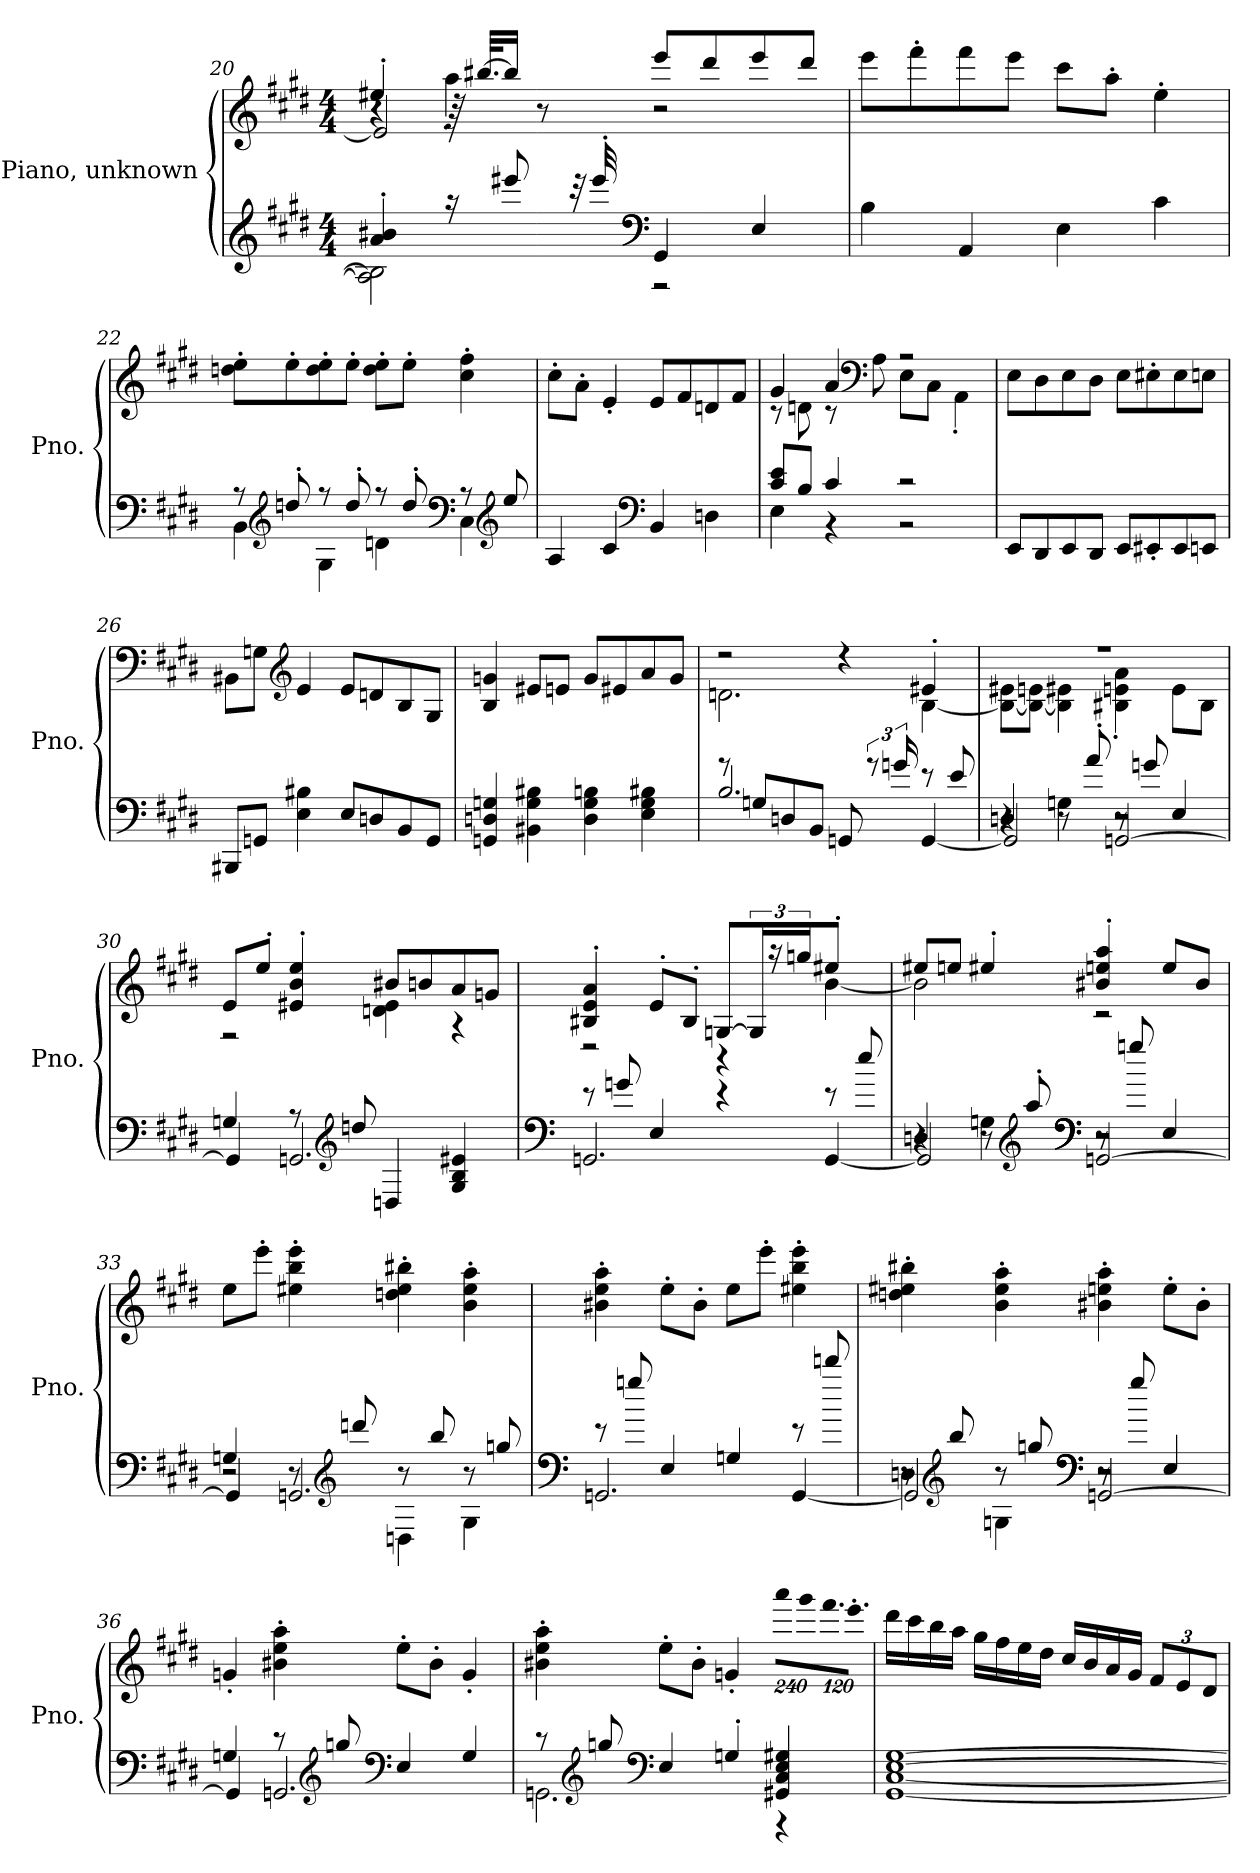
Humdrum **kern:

**kern	**kern
*part1	*part1
*staff2	*staff1
*I"Piano, unknown	*
*I'Pno.	*
*clefG2	*clefG2
*k[f#c#g#d#]	*k[f#c#g#d#]
*M4/4	*M4/4
=20	=20
*^	*^
*	*	*	*^
4a/' 4b#X/'	2A\] 2B#\]	4ee#X'/	4r	2e#/]
16r	.	64r	4aa'\	.
.	.	[32.bb#X/KLL	.	.
8eee#X/	.	16bb#/JJ]	.	.
.	.	8r	.	.
32r	.	.	.	.
32eee#'/	.	.	.	.
*clefF4	*	*	*	*
4GG#/	2r	8eee/L	2r	2r
.	.	8ddd#/	.	.
4E/	.	8eee/	.	.
.	.	8ddd#/J	.	.
*v	*v	*	*	*
*	*v	*v	*v
=21	=21
4B\	8eee\L
.	8fff#'\
4AA/	8fff#\
.	8eee\J
4E\	8ccc#\L
.	8aa'\J
4c#\	4ee'\
!!LO:LB:g=z
=22	=22
*^	*
8r	4BB\	8ddn\' 8ee\'L
*clefG2	*	*
8ddn'/	.	8ee'\
8r	4G#\	8dd\' 8ee\'
8dd'/	.	8ee'\J
8r	4dn\	8dd\' 8ee\'L
8dd'/	.	8ee'\J
*clefF4	*	*
8r	4C#\	4cc#\' 4ff#\'
*clefG2	*	*
8ee/	.	.
*v	*v	*
=23	=23
4A/	8cc#'\L
.	8a'\J
4c#/	4e'/
*clefF4	*
4BB/	8e/L
.	8f#/
4Dn\	8dn/
.	8f#/J
=24	=24
*^	*^
8c#/ 8e/L	4E\	4g#/	8r
8B/J	.	.	8dn\
4c#/	4r	4a/	8r
*	*	*clefF4	*
.	.	.	8A\
2r	2r	2r	8E\L
.	.	.	8C#\J
.	.	.	4AA'\
*v	*v	*	*
*	*v	*v
!!LO:LB:g=z
=25	=25
8EE/L	8E\L
8DD#/	8D#\
8EE/	8E\
8DD#/J	8D#\J
8EE/L	8E\L
8EE#X'/	8E#X'\
8EE#/	8E#\
8EEn/J	8En\J
=26	=26
8BBB#X/L	8BB#X\L
8GGn/J	8Gn\J
*	*clefG2
4E\ 4B#X\	4e/
8E/L	8e/L
8Dn/	8dn/
8BB/	8B/
8GG/J	8G/J
=27	=27
4GGn/ 4Dn/ 4Gn/	4B/ 4gn/
4BB#X\ 4G\ 4B#X\	8e#X/L
.	8en/J
4D\ 4G\ 4Bn\	8g/L
.	8e#X/
4E\ 4G\ 4B#X\	8a/
.	8g/J
!!LO:LB:g=z
=28	=28
*^	*^
8r	2.B/	2r	2.dn\
8Gn/L	.	.	.
8Dn/	.	.	.
8BB/J	.	.	.
8GGn/	.	4r	.
12r	.	.	.
24gn/	.	.	.
8r	[4GG/	4e#X'/	[4B\
8e/	.	.	.
=29	=29	=29	=29
*	*^	*	*
4Dn/	4r	2GG/]	1r	8B\_ 8e#X\L
.	.	.	.	8B\_ 8en\J
8r	4Gn\	.	.	4B\] 4e#X\
8a'/	.	.	.	.
8r	2r	[2GGn/	.	4B#X\' 4en\' 4a\'
8gn/	.	.	.	.
4E/	.	.	.	8e\L
.	.	.	.	8B#\J
*	*v	*v	*	*
=30	=30	=30	=30
4Gn/	4GG/]	8e/L	2r
.	.	8ee'/J	.
8r	2.GGn/	4e#X/' 4b/' 4ee/'	.
*clefG2	*	*	*
8ddn/	.	.	.
4Dn/	.	8b#X/L	4dn\ 4e#\
.	.	8bn/	.
4G/ 4B/ 4e#X/	.	8a/	4r
.	.	8gn/J	.
!!LO:LB:g=z	!!
=31	=31	=31	=31
*clefF4	*	*	*
8r	2.GGn/	4B#X/' 4e/' 4a/'	2r
8gn/	.	.	.
4E/	.	8e'/L	.
.	.	8B#'/J	.
4r	.	[8Gn/L	4r
.	.	24G/Jk]	.
.	.	24r	.
.	.	24ggn/	.
8r	[4GG/	4ee#X'/	[4b\
8ee/	.	.	.
=32	=32	=32	=32
*	*^	*	*
4Dn/	4r	2GG/]	8ee#X/L	2b\]
.	.	.	8een/J	.
8r	4Gn\	.	4ee#X'/	.
*clefG2	*	*	*	*
8aa'/	.	.	.	.
*clefF4	*	*	*	*
8r	2r	[2GGn/	4b#X/' 4een/' 4aa/'	2r
8ggn/	.	.	.	.
4E/	.	.	8ee/L	.
.	.	.	8b#/J	.
*	*	*	*v	*v
!!LO:LB:g=z
=33	=33	=33	=33
4Gn/	2r	4GG/]	8ee\L
.	.	.	8eee'\J
8r	.	2.GGn/	4ee#X\' 4bb\' 4eee\'
*clefG2	*	*	*
8dddn/	.	.	.
8r	4Dn\	.	4ddn\' 4ee#\' 4bb#X\'
8bb/	.	.	.
8r	4G\	.	4b\' 4ee#\' 4aa\'
8ggn/	.	.	.
*v	*v	*v	*
=34	=34
*clefF4	*
*^	*
8r	2.GGn/	4b#X\' 4ee\' 4aa\'
8ggn/	.	.
4E/	.	8ee'\L
.	.	8b#'\J
4Gn/	.	8ee\L
.	.	8eee'\J
8r	[4GG/	4ee#X\' 4bb\' 4eee\'
8dddn/	.	.
!!LO:PB:g=z
=35	=35	=35
*	*^	*
8r	4Dn\	2GG/]	4ddn\' 4ee#X\' 4bb#X\'
*clefG2	*	*	*
8bb/	.	.	.
8r	4Gn\	.	4b\' 4ee#\' 4aa\'
8ggn/	.	.	.
*clefF4	*	*	*
8r	2r	[2GGn/	4b#X\' 4een\' 4aa\'
8gg/	.	.	.
4E/	.	.	8ee'\L
.	.	.	8b#'\J
*	*v	*v	*
=36	=36	=36
4Gn/	4GG/]	4gn'/
8r	2.GGn/	4b#X\' 4ee\' 4aa\'
*clefG2	*	*
8ggn/	.	.
*clefF4	*	*
4E/	.	8ee'\L
.	.	8b#'\J
4G/	.	4g'/
!!LO:LB:g=z
=37	=37	=37
8r	2.GGn\	4b#X\' 4ee\' 4aa\'
*clefG2	*	*
8ggn/	.	.
*clefF4	*	*
4E/	.	8ee'\L
.	.	8b#'\J
4Gn'/	.	4gn'/
*	*	*Xbrackettup
!	!	!LO:N:vis=16
4GG#X/ 4C#/ 4E/ 4G#X/	4r	1920%137aaa\LL
!	!	!LO:N:vis=16
.	.	1920%137ggg#\
!	!	!LO:N:vis=32.
.	.	1920%103fff#\L
!	!	!LO:N:vis=32.
.	.	1920%103eee'\JJJ
*v	*v	*
=38	=38
[1GG# [1C# [1E [1G#	16ddd#\LL
.	16ccc#\
.	16bb\
.	16aa\JJ
.	16gg#\LL
.	16ff#\
.	16ee\
.	16dd#\JJ
.	16cc#/LL
.	16b/
.	16a/
.	16g#/JJ
.	12f#/L
.	12e/
.	12d#/J
=	=
*-	*-
